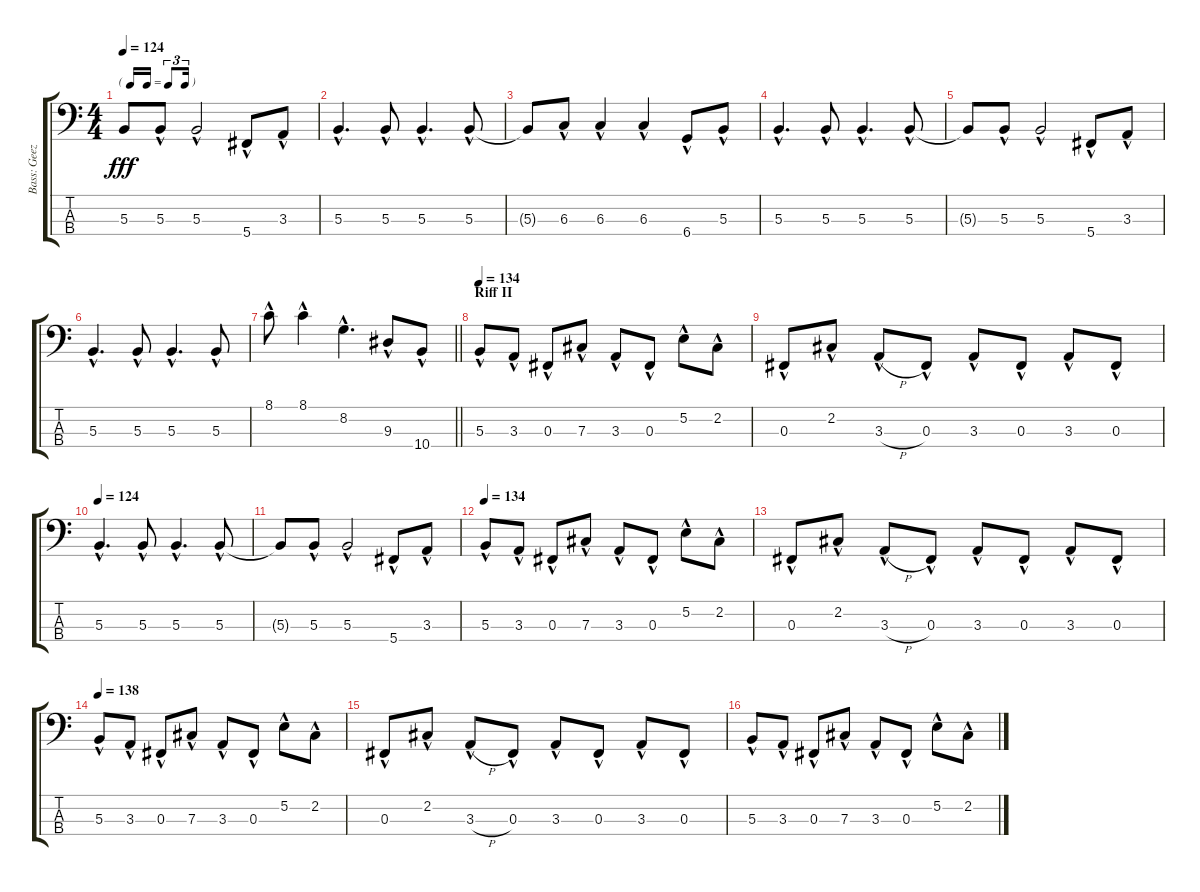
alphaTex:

\track ("Bass: Geezer" "Bass: Geez") {instrument electricbassfinger}
\staff {score tabs}
\tuning (E2 B1 Gb1 Db1) {hide}
\ts (4 4)
\tf triplet16th
\tempo 124
\clef f4
\ks c
5.3{t}.8{dy fff} 5.3{hac}.8 5.3{hac}.2 5.4{hac}.8 3.3{hac}.8 |
5.3{hac}.4{d} 5.3{hac}.8 5.3{hac}.4{d} 5.3{hac}.8 |
5.3{t}.8 6.3{hac}.8 6.3{hac}.4 6.3{hac}.4 6.4{hac}.8 5.3{hac}.8 |
5.3{hac}.4{d} 5.3{hac}.8 5.3{hac}.4{d} 5.3{hac}.8 |
5.3{t}.8 5.3{hac}.8 5.3{hac}.2 5.4{hac}.8 3.3{hac}.8 |
5.3{hac}.4{d} 5.3{hac}.8 5.3{hac}.4{d} 5.3{hac}.8 |
\barLineRight lightlight
8.1{hac}.8 8.1{hac}.4 8.2{hac}.4{d} 9.3{hac}.8 10.4{hac}.8 |
\section ("" "Riff II")
\tempo 134
5.3{hac}.8 3.3{hac}.8 0.3{hac}.8 7.3{hac}.8 3.3{hac}.8 0.3{hac}.8 5.2{hac}.8 2.2{hac}.8 |
0.3{hac}.8 2.2{hac}.8 3.3{h hac}.8 0.3{hac}.8 3.3{hac}.8 0.3{hac}.8 3.3{hac}.8 0.3{hac}.8 |
\tempo 124
5.3{hac}.4{d} 5.3{hac}.8 5.3{hac}.4{d} 5.3{hac}.8 |
5.3{t}.8 5.3{hac}.8 5.3{hac}.2 5.4{hac}.8 3.3{hac}.8 |
\tempo 134
5.3{hac}.8 3.3{hac}.8 0.3{hac}.8 7.3{hac}.8 3.3{hac}.8 0.3{hac}.8 5.2{hac}.8 2.2{hac}.8 |
0.3{hac}.8 2.2{hac}.8 3.3{h hac}.8 0.3{hac}.8 3.3{hac}.8 0.3{hac}.8 3.3{hac}.8 0.3{hac}.8 |
\tempo 138
5.3{hac}.8 3.3{hac}.8 0.3{hac}.8 7.3{hac}.8 3.3{hac}.8 0.3{hac}.8 5.2{hac}.8 2.2{hac}.8 |
0.3{hac}.8 2.2{hac}.8 3.3{h hac}.8 0.3{hac}.8 3.3{hac}.8 0.3{hac}.8 3.3{hac}.8 0.3{hac}.8 |
5.3{hac}.8 3.3{hac}.8 0.3{hac}.8 7.3{hac}.8 3.3{hac}.8 0.3{hac}.8 5.2{hac}.8 2.2{hac}.8
